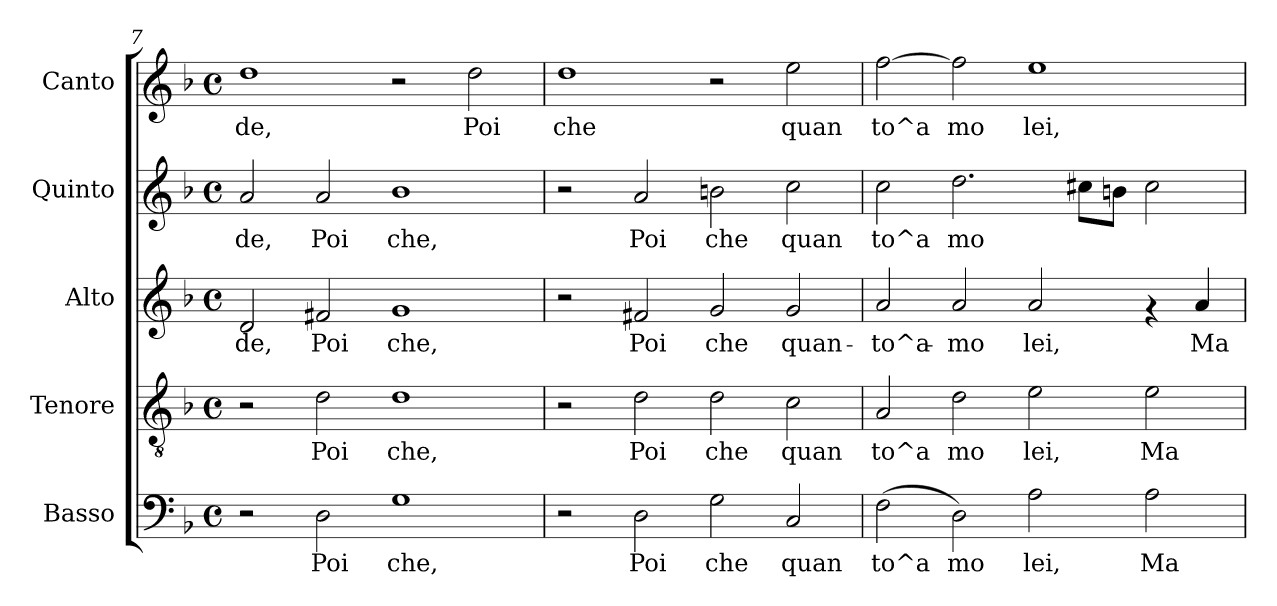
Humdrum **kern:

**kern	**text	**kern	**text	**kern	**text	**kern	**text	**kern	**text
*part5	*part5	*part4	*part4	*part3	*part3	*part2	*part2	*part1	*part1
*staff5	*staff5	*staff4	*staff4	*staff3	*staff3	*staff2	*staff2	*staff1	*staff1
*I"Basso	*	*I"Tenore	*	*I"Alto	*	*I"Quinto	*	*I"Canto	*
*clefF4	*	*clefGv2	*	*clefG2	*	*clefG2	*	*clefG2	*
*k[b-]	*	*k[b-]	*	*k[b-]	*	*k[b-]	*	*k[b-]	*
*F:	*	*F:	*	*F:	*	*F:	*	*F:	*
*M4/4	*	*M4/4	*	*M4/4	*	*M4/4	*	*M4/4	*
*met(c)	*	*met(c)	*	*met(c)	*	*met(c)	*	*met(c)	*
=7	=7	=7	=7	=7	=7	=7	=7	=7	=7
!	!	!	!	!	!LO:LY:b:cj	!	!LO:LY:b:cj	!	!LO:LY:b:cj
2r	.	2r	.	2d/	-de,	2a/	de,	1dd	de,
!	!LO:LY:b:cj	!	!LO:LY:b:cj	!	!LO:LY:b:cj	!	!LO:LY:b:cj	!	!
2D\	Poi	2d\	Poi	2f#X/	Poi	2a/	Poi	.	.
!	!LO:LY:b:cj	!	!LO:LY:b:cj	!	!LO:LY:b:cj	!	!LO:LY:b:cj	!	!
1G	che,	1d	che,	1g	che,	1b-	che,	2r	.
!	!	!	!	!	!	!	!	!	!LO:LY:b:cj
.	.	.	.	.	.	.	.	2dd\	Poi
=8	=8	=8	=8	=8	=8	=8	=8	=8	=8
!	!	!	!	!	!	!	!	!	!LO:LY:b:cj
2r	.	2r	.	2r	.	2r	.	1dd	che
!	!LO:LY:b:cj	!	!LO:LY:b:cj	!	!LO:LY:b:cj	!	!LO:LY:b:cj	!	!
2D\	Poi	2d\	Poi	2f#X/	Poi	2a/	Poi	.	.
!	!LO:LY:b:cj	!	!LO:LY:b:cj	!	!LO:LY:b:cj	!	!LO:LY:b:cj	!	!
2G\	che	2d\	che	2g/	che	2bn\	che	2r	.
!	!LO:LY:b:cj	!	!LO:LY:b:cj	!	!LO:LY:b:cj	!	!LO:LY:b:cj	!	!LO:LY:b:cj
2C/	quan	2c\	quan	2g/	quan-	2cc\	quan	2ee\	quan
=9	=9	=9	=9	=9	=9	=9	=9	=9	=9
!	!LO:LY:b:cj	!	!LO:LY:b:cj	!	!LO:LY:b:cj	!	!LO:LY:b:cj	!	!LO:LY:b:cj
(<2F\	to^a	2A/	to^a	2a/	-to^a-	2cc\	to^a	[<2ff\	to^a
!	!LO:LY:b:cj	!	!LO:LY:b:cj	!	!LO:LY:b:cj	!	!LO:LY:b:cj	!	!LO:LY:b:cj
2D\)	mo	2d\	mo	2a/	-mo	2.dd\	mo	2ff\]	mo
!	!LO:LY:b:cj	!	!LO:LY:b:cj	!	!LO:LY:b:cj	!	!	!	!LO:LY:b:cj
2A\	lei,	2e\	lei,	2a/	lei,	.	.	1ee	lei,
!	!	!	!	!	!	!	!LO:LY:b:cj	!	!
.	.	.	.	.	.	8cc#X\L	.	.	.
!	!	!	!	!	!	!	!LO:LY:b:cj	!	!
.	.	.	.	.	.	8bn\J	.	.	.
!	!LO:LY:b:cj	!	!LO:LY:b:cj	!	!	!	!LO:LY:b:cj	!	!
2A\	Ma	2e\	Ma	4rf	.	2cc#\	.	.	.
!	!	!	!	!	!LO:LY:b:cj	!	!	!	!
.	.	.	.	4a/	Ma-	.	.	.	.
=	=	=	=	=	=	=	=	=	=
*-	*-	*-	*-	*-	*-	*-	*-	*-	*-
